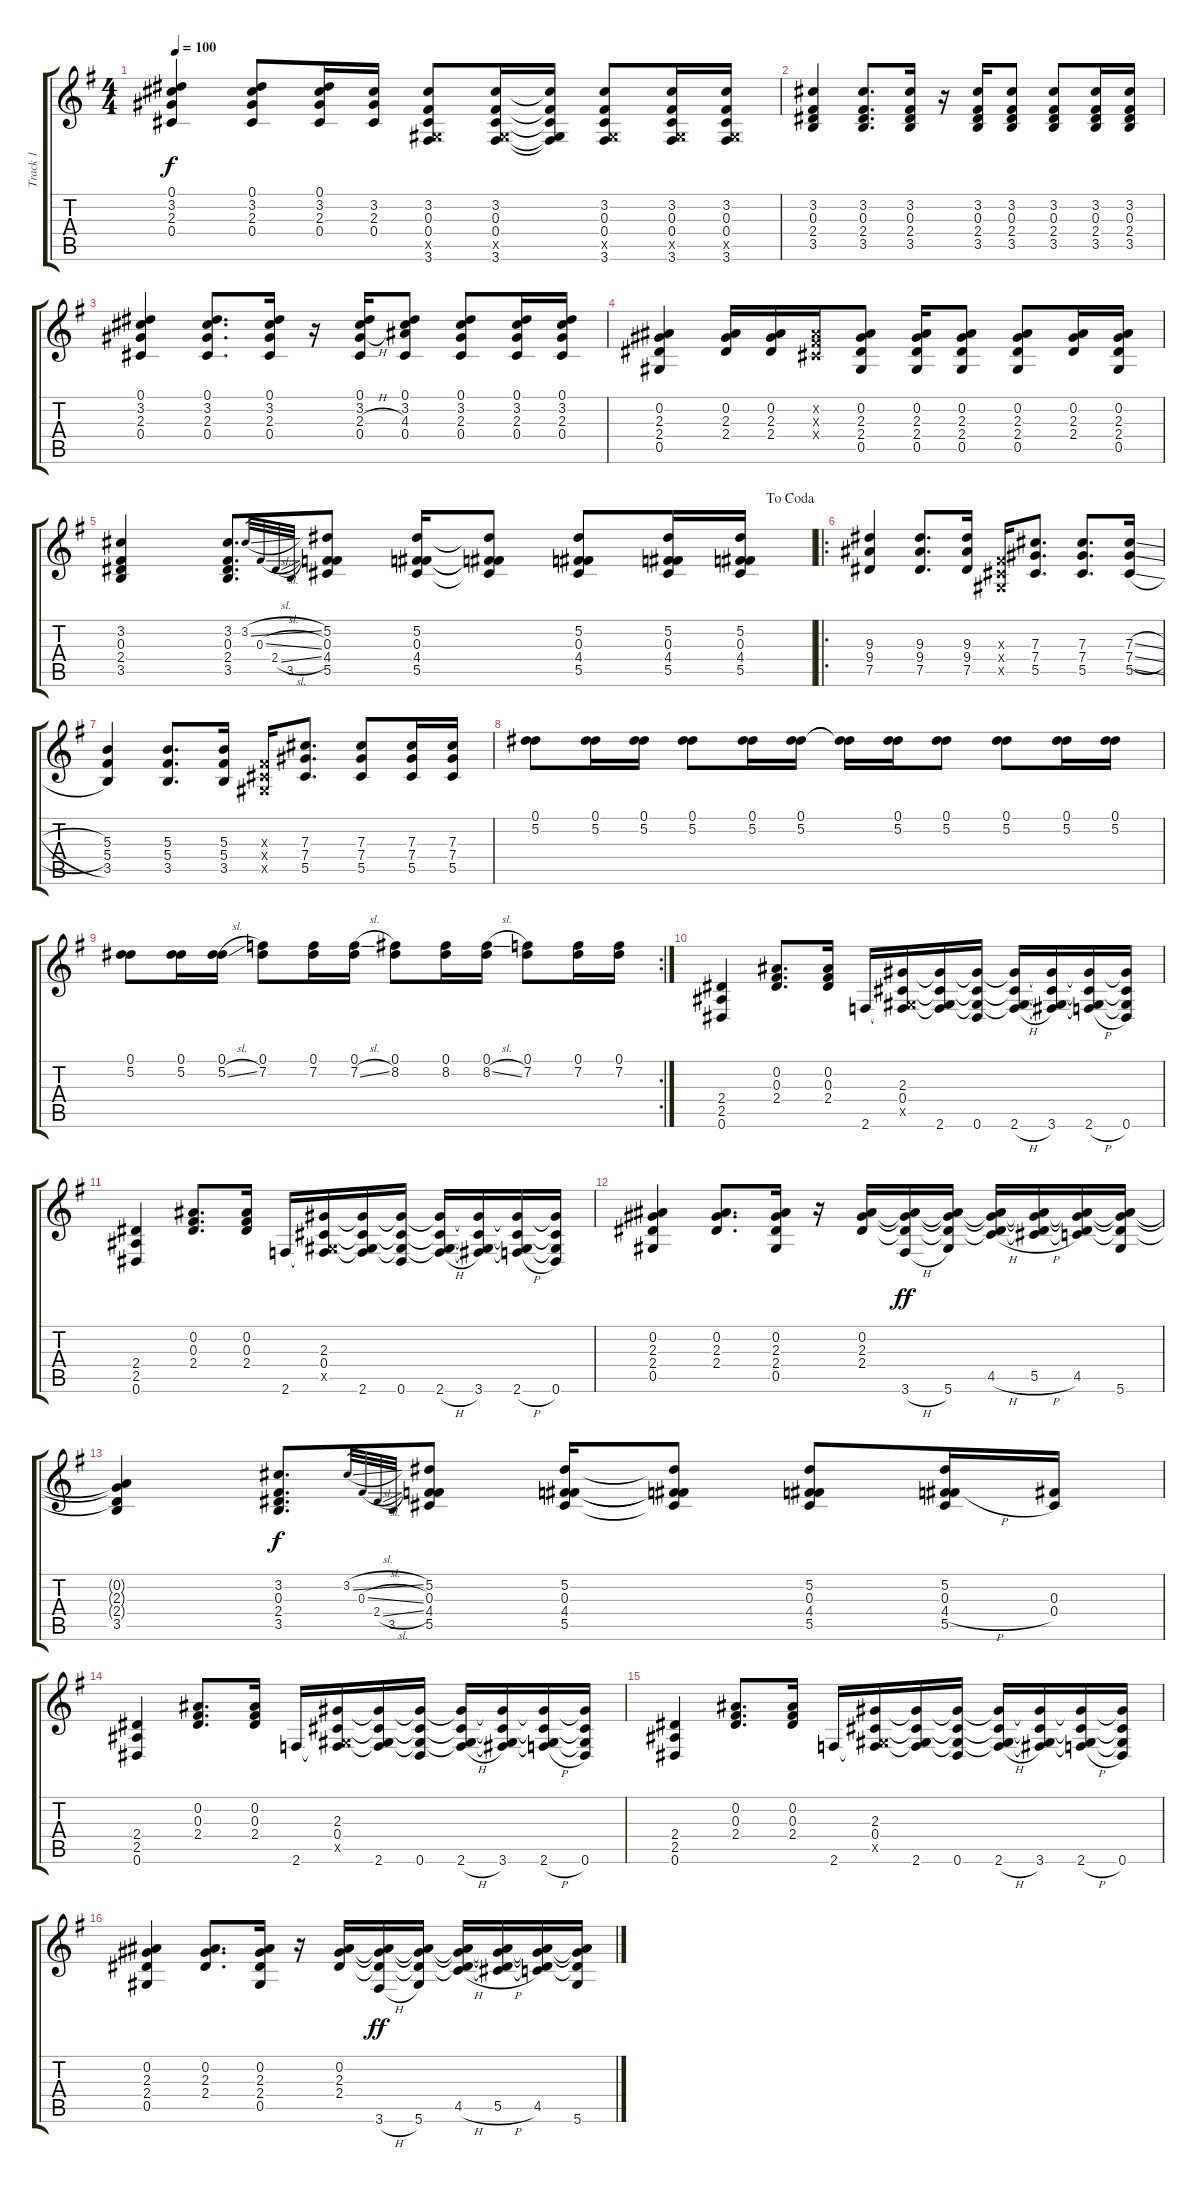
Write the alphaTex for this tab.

\track ("Track 1" "Track 1") {instrument electricguitarjazz}
\staff {score tabs}
\tuning (Eb4 Bb3 Gb3 Db3 Ab2 Eb2) {hide}
\ts (4 4)
\tempo 100
\clef g2
\ks g
(0.1 3.2 2.3 0.4).4{dy f} (0.1 3.2 2.3 0.4).8 (0.1 3.2 2.3 0.4).16 (3.2 2.3 0.4).16 (3.2 0.3 0.4 0.5{x} 3.6).8 (3.2 0.3 0.4 0.5{x} 3.6).16 (3.2{t} 0.3{t} 0.4{t} 0.5{t} 3.6{t}).16 (3.2 0.3 0.4 0.5{x} 3.6).8 (3.2 0.3 0.4 0.5{x} 3.6).16 (3.2 0.3 0.4 0.5{x} 3.6).16 |
(3.2 0.3 2.4 3.5).4 (3.2 0.3 2.4 3.5).8{d} (3.2 0.3 2.4 3.5).16 r.16 (3.2 0.3 2.4 3.5).16 (3.2 0.3 2.4 3.5).8 (3.2 0.3 2.4 3.5).8 (3.2 0.3 2.4 3.5).16 (3.2 0.3 2.4 3.5).16 |
(0.1 3.2 2.3 0.4).4 (0.1 3.2 2.3 0.4).8{d} (0.1 3.2 2.3 0.4).16 r.16 (0.1 3.2 2.3{h} 0.4).16 (0.1 3.2 4.3 0.4).8 (0.1 3.2 2.3 0.4).8 (0.1 3.2 2.3 0.4).16 (0.1 3.2 2.3 0.4).16 |
(0.2 2.3 2.4 0.5).4 (0.2 2.3 2.4).16 (0.2 2.3 2.4).16 (0.2{x} 0.3{x} 0.4{x}).16 (0.2 2.3 2.4 0.5).8 (0.2 2.3 2.4 0.5).16 (0.2 2.3 2.4 0.5).8 (0.2 2.3 2.4 0.5).8 (0.2 2.3 2.4).16 (0.2 2.3 2.4 0.5).16 |
\jump dacoda
(3.2 0.3 2.4 3.5).4 (3.2 0.3 2.4 3.5).8{d} 3.2{sl}.32{gr} 0.3{sl}.32{gr} 2.4{sl}.32{gr} 3.5.32{gr} (5.2 0.3 4.4 5.5).8 (5.2 0.3 4.4 5.5).16 (5.2{t} 0.3{t} 4.4{t} 5.5{t}).8 (5.2 0.3 4.4 5.5).8 (5.2 0.3 4.4 5.5).16 (5.2 0.3 4.4 5.5).16 |
\ro
(9.3 9.4 7.5).4{volume 16 instrument overdrivenguitar} (9.3 9.4 7.5).8{d} (9.3 9.4 7.5).16 (0.3{x} 0.4{x} 0.5{x}).16 (7.3 7.4 5.5).8{d} (7.3 7.4 5.5).8{d} (7.3{sl} 7.4{sl} 5.5{sl}).16 |
(5.3 5.4 3.5).4 (5.3 5.4 3.5).8{d} (5.3 5.4 3.5).16 (0.3{x} 0.4{x} 0.5{x}).16 (7.3 7.4 5.5).8{d} (7.3 7.4 5.5).8 (7.3 7.4 5.5).16 (7.3 7.4 5.5).16 |
(0.1 5.2).8 (0.1 5.2).16 (0.1 5.2).16 (0.1 5.2).8 (0.1 5.2).16 (0.1 5.2).16 (0.1{t} 5.2{t}).16 (0.1 5.2).16 (0.1 5.2).8 (0.1 5.2).8 (0.1 5.2).16 (0.1 5.2).16 |
\rc 2
(0.1 5.2).8 (0.1 5.2).16 (0.1 5.2{sl}).16 (0.1 7.2).8 (0.1 7.2).16 (0.1 7.2{sl}).16 (0.1 8.2).8 (0.1 8.2).16 (0.1 8.2{sl}).16 (0.1 7.2).8 (0.1 7.2).16 (0.1 7.2).16 |
(2.4 2.5 0.6).4{instrument electricguitarjazz} (0.2 0.3 2.4).8{d} (0.2 0.3 2.4).16 2.6.16 (2.3 0.4 0.5{x} 2.6{t}).16 (2.3{t} 0.4{t} 0.5{t} 2.6).16 (2.3{t} 0.4{t} 0.5{t} 0.6).16 (2.3{t} 0.4{t} 0.5{t} 2.6{h}).16 (2.3{t} 0.4{t} 0.5{t} 3.6).16 (2.3{t} 0.4{t} 0.5{t} 2.6{h}).16 (2.3{t} 0.4{t} 0.5{t} 0.6).16 |
(2.4 2.5 0.6).4 (0.2 0.3 2.4).8{d} (0.2 0.3 2.4).16 2.6.16 (2.3 0.4 0.5{x} 2.6{t}).16 (2.3{t} 0.4{t} 0.5{t} 2.6).16 (2.3{t} 0.4{t} 0.5{t} 0.6).16 (2.3{t} 0.4{t} 0.5{t} 2.6{h}).16 (2.3{t} 0.4{t} 0.5{t} 3.6).16 (2.3{t} 0.4{t} 0.5{t} 2.6{h}).16 (2.3{t} 0.4{t} 0.5{t} 0.6).16 |
(0.2 2.3 2.4 0.5).4 (0.2 2.3 2.4).8{d} (0.2 2.3 2.4 0.5).16 r.16 (0.2 2.3 2.4).16 (0.2{t} 2.3{t} 2.4{t} 3.6{h}).16{dy ff} (0.2{t} 2.3{t} 2.4{t} 5.6).16 (0.2{t} 2.3{t} 2.4{t} 4.5{h}).16 (0.2{t} 2.3{t} 2.4{t} 5.5{h}).16 (0.2{t} 2.3{t} 2.4{t} 4.5).16 (0.2{t} 2.3{t} 2.4{t} 5.6).16 |
(0.2{t} 2.3{t} 2.4{t} 3.5).4 (3.2 0.3 2.4 3.5).8{d dy f} 3.2{sl}.32{gr} 0.3{sl}.32{gr} 2.4{sl}.32{gr} 3.5.32{gr} (5.2 0.3 4.4 5.5).8 (5.2 0.3 4.4 5.5).16 (5.2{t} 0.3{t} 4.4{t} 5.5{t}).8 (5.2 0.3 4.4 5.5).8 (5.2 0.3 4.4{h} 5.5).16 (0.3 0.4).16 |
(2.4 2.5 0.6).4 (0.2 0.3 2.4).8{d} (0.2 0.3 2.4).16 2.6.16 (2.3 0.4 0.5{x} 2.6{t}).16 (2.3{t} 0.4{t} 0.5{t} 2.6).16 (2.3{t} 0.4{t} 0.5{t} 0.6).16 (2.3{t} 0.4{t} 0.5{t} 2.6{h}).16 (2.3{t} 0.4{t} 0.5{t} 3.6).16 (2.3{t} 0.4{t} 0.5{t} 2.6{h}).16 (2.3{t} 0.4{t} 0.5{t} 0.6).16 |
(2.4 2.5 0.6).4 (0.2 0.3 2.4).8{d} (0.2 0.3 2.4).16 2.6.16 (2.3 0.4 0.5{x} 2.6{t}).16 (2.3{t} 0.4{t} 0.5{t} 2.6).16 (2.3{t} 0.4{t} 0.5{t} 0.6).16 (2.3{t} 0.4{t} 0.5{t} 2.6{h}).16 (2.3{t} 0.4{t} 0.5{t} 3.6).16 (2.3{t} 0.4{t} 0.5{t} 2.6{h}).16 (2.3{t} 0.4{t} 0.5{t} 0.6).16 |
(0.2 2.3 2.4 0.5).4 (0.2 2.3 2.4).8{d} (0.2 2.3 2.4 0.5).16 r.16 (0.2 2.3 2.4).16 (0.2{t} 2.3{t} 2.4{t} 3.6{h}).16{dy ff} (0.2{t} 2.3{t} 2.4{t} 5.6).16 (0.2{t} 2.3{t} 2.4{t} 4.5{h}).16 (0.2{t} 2.3{t} 2.4{t} 5.5{h}).16 (0.2{t} 2.3{t} 2.4{t} 4.5).16 (0.2{t} 2.3{t} 2.4{t} 5.6).16
